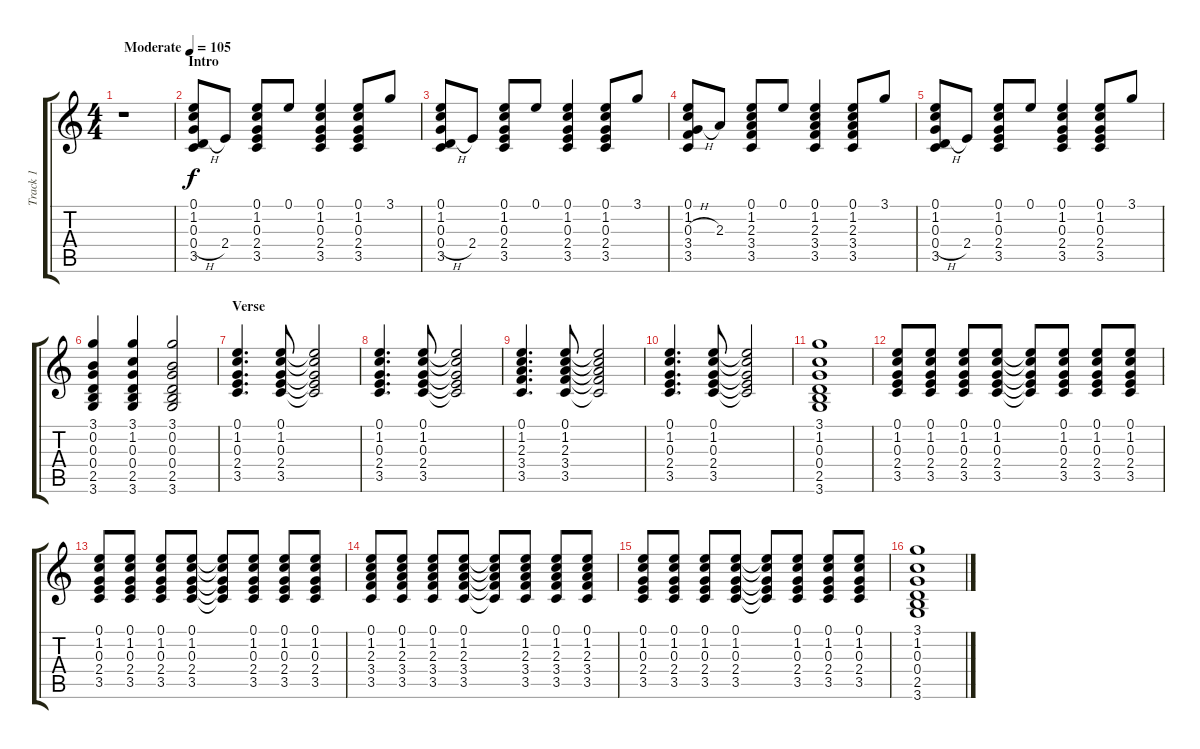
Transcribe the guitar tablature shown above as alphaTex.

\track ("Track 1" "Track 1") {instrument acousticguitarnylon}
\staff {score tabs}
\tuning (E4 B3 G3 D3 A2 E2) {hide}
\ts (4 4)
\tempo (105 "Moderate")
\clef g2
\ks c
r.1{dy f instrument acousticguitarnylon} |
\section ("" "Intro")
(0.1 1.2 0.3 0.4{h} 3.5).8 2.4.8 (0.1 1.2 0.3 2.4 3.5).8 0.1.8 (0.1 1.2 0.3 2.4 3.5).4 (0.1 1.2 0.3 2.4 3.5).8 3.1.8 |
(0.1 1.2 0.3 0.4{h} 3.5).8 2.4.8 (0.1 1.2 0.3 2.4 3.5).8 0.1.8 (0.1 1.2 0.3 2.4 3.5).4 (0.1 1.2 0.3 2.4 3.5).8 3.1.8 |
(0.1 1.2 0.3{h} 3.4 3.5).8 2.3.8 (0.1 1.2 2.3 3.4 3.5).8 0.1.8 (0.1 1.2 2.3 3.4 3.5).4 (0.1 1.2 2.3 3.4 3.5).8 3.1.8 |
(0.1 1.2 0.3 0.4{h} 3.5).8 2.4.8 (0.1 1.2 0.3 2.4 3.5).8 0.1.8 (0.1 1.2 0.3 2.4 3.5).4 (0.1 1.2 0.3 2.4 3.5).8 3.1.8 |
(3.1 0.2 0.3 0.4 2.5 3.6).4 (3.1 1.2 0.3 0.4 2.5 3.6).4 (3.1 0.2 0.3 0.4 2.5 3.6).2 |
\section ("" "Verse")
(0.1 1.2 0.3 2.4 3.5).4{d} (0.1 1.2 0.3 2.4 3.5).8 (0.1{t} 1.2{t} 0.3{t} 2.4{t} 3.5{t}).2 |
(0.1 1.2 0.3 2.4 3.5).4{d} (0.1 1.2 0.3 2.4 3.5).8 (0.1{t} 1.2{t} 0.3{t} 2.4{t} 3.5{t}).2 |
(0.1 1.2 2.3 3.4 3.5).4{d} (0.1 1.2 2.3 3.4 3.5).8 (0.1{t} 1.2{t} 2.3{t} 3.4{t} 3.5{t}).2 |
(0.1 1.2 0.3 2.4 3.5).4{d} (0.1 1.2 0.3 2.4 3.5).8 (0.1{t} 1.2{t} 0.3{t} 2.4{t} 3.5{t}).2 |
(3.1 1.2 0.3 0.4 2.5 3.6).1 |
(0.1 1.2 0.3 2.4 3.5).8 (0.1 1.2 0.3 2.4 3.5).8 (0.1 1.2 0.3 2.4 3.5).8 (0.1 1.2 0.3 2.4 3.5).8 (0.1{t} 1.2{t} 0.3{t} 2.4{t} 3.5{t}).8 (0.1 1.2 0.3 2.4 3.5).8 (0.1 1.2 0.3 2.4 3.5).8 (0.1 1.2 0.3 2.4 3.5).8 |
(0.1 1.2 0.3 2.4 3.5).8 (0.1 1.2 0.3 2.4 3.5).8 (0.1 1.2 0.3 2.4 3.5).8 (0.1 1.2 0.3 2.4 3.5).8 (0.1{t} 1.2{t} 0.3{t} 2.4{t} 3.5{t}).8 (0.1 1.2 0.3 2.4 3.5).8 (0.1 1.2 0.3 2.4 3.5).8 (0.1 1.2 0.3 2.4 3.5).8 |
(0.1 1.2 2.3 3.4 3.5).8 (0.1 1.2 2.3 3.4 3.5).8 (0.1 1.2 2.3 3.4 3.5).8 (0.1 1.2 2.3 3.4 3.5).8 (0.1{t} 1.2{t} 2.3{t} 3.4{t} 3.5{t}).8 (0.1 1.2 2.3 3.4 3.5).8 (0.1 1.2 2.3 3.4 3.5).8 (0.1 1.2 2.3 3.4 3.5).8 |
(0.1 1.2 0.3 2.4 3.5).8 (0.1 1.2 0.3 2.4 3.5).8 (0.1 1.2 0.3 2.4 3.5).8 (0.1 1.2 0.3 2.4 3.5).8 (0.1{t} 1.2{t} 0.3{t} 2.4{t} 3.5{t}).8 (0.1 1.2 0.3 2.4 3.5).8 (0.1 1.2 0.3 2.4 3.5).8 (0.1 1.2 0.3 2.4 3.5).8 |
(3.1 1.2 0.3 0.4 2.5 3.6).1
